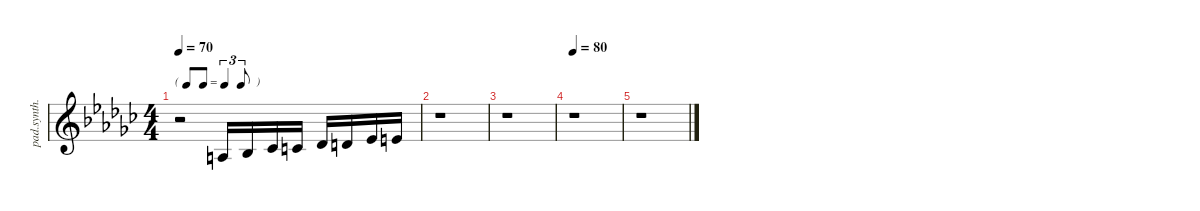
\defaultSystemsLayout 4
\hideDynamics
\bracketExtendMode nobrackets
\otherSystemsTrackNameOrientation horizontal
\track ("Synth" "pad.synth.") {defaultSystemsLayout 8 instrument pad3polysynth}
\staff {score}
\tuning (E4 B3 G3 D3 A2 E2)
\ts (4 4)
\tf triplet8th
\tempo 70
\clef g2
\ks gb
r.2{dy f beam Down} 2.3{acc forcenatural}.16{beam Up} 3.3{acc b}.16{beam Up} 4.3{acc b}.16{beam Up} 5.3{acc forcenatural}.16{beam Up} 6.3{acc b}.16{beam Up} 7.3{acc forcenatural}.16{beam Up} 8.3{acc b}.16{beam Up} 9.3{acc forcenatural}.16{beam Up} |
r.1{beam Down} |
r.1{beam Down} |
\tempo 80
r.1{beam Down} |
r.1{beam Down}
